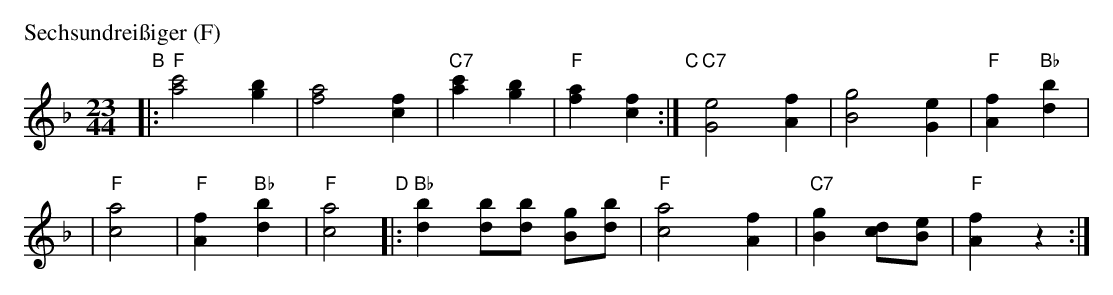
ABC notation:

X:1
P: Sechsundrei\ssiger (F)
M: 23/44
L: 1/8
K: F
"B"\
|:"F"[c'4a4] [b2g2] | [a4f4] [f2c2] \
| "C7"[c'2a2] [b2g2] | "F"[a2f2] [f2c2] :| \
"C"\
[|]"C7"[e4G4] [f2A2] | [g4B4] [e2G2] | "F"[f2A2] "Bb"[b2d2] |
| "F"[a4c4] | "F"[f2A2] "Bb"[b2d2] | "F"[a4c4] \
"D"\
|:"Bb"[b2d2] [bd][bd] [gB][bd] | "F"[a4c4] [f2A2] \
| "C7"[g2B2] [dc][eB] | "F"[f2A2] z2 :|
